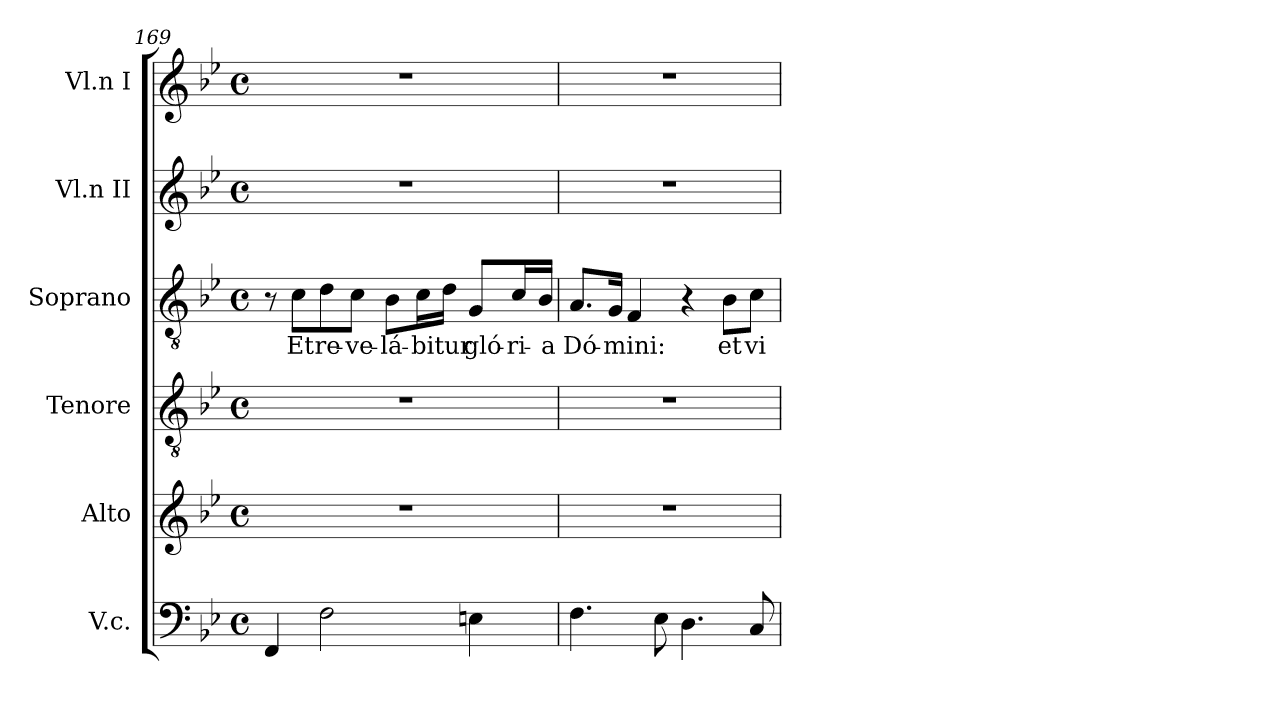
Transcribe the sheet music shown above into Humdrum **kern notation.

**kern	**kern	**kern	**kern	**text	**kern	**kern
*part6	*part5	*part4	*part3	*part3	*part2	*part1
*staff6	*staff5	*staff4	*staff3	*staff3	*staff2	*staff1
*I"V.c.	*I"Alto	*I"Tenore	*I"Soprano	*	*I"Vl.n II	*I"Vl.n I
*I'V.c.	*I'Alto	*I'Tenore	*I'Soprano	*	*I'Vl.n II	*I'Vl.n I
!!LO:LB:g=z
*clefF4	*clefG2	*clefGv2	*clefGv2	*	*clefG2	*clefG2
*k[b-e-]	*k[b-e-]	*k[b-e-]	*k[b-e-]	*	*k[b-e-]	*k[b-e-]
*B-:	*B-:	*B-:	*B-:	*	*B-:	*B-:
*M4/4	*M4/4	*M4/4	*M4/4	*	*M4/4	*M4/4
*met(c)	*met(c)	*met(c)	*met(c)	*	*met(c)	*met(c)
=169	=169	=169	=169	=169	=169	=169
4FF/	1r	1r	8r	.	1r	1r
!	!	!	!	!LO:LY:b	!	!
.	.	.	8c\L	Et	.	.
!	!	!	!	!LO:LY:b	!	!
2F\	.	.	8d\	re-	.	.
!	!	!	!	!LO:LY:b	!	!
.	.	.	8c\J	-ve-	.	.
!	!	!	!	!LO:LY:b	!	!
.	.	.	8B-\L	-lá-	.	.
!	!	!	!	!LO:LY:b	!	!
.	.	.	16c\L	-bitur	.	.
.	.	.	16d\JJ	.	.	.
!	!	!	!	!LO:LY:b	!	!
4En\	.	.	8G/L	gló-	.	.
!	!	!	!	!LO:LY:b	!	!
.	.	.	16c/L	-ri-	.	.
!	!	!	!	!LO:LY:b	!	!
.	.	.	16B-/JJ	-a	.	.
=170	=170	=170	=170	=170	=170	=170
!	!	!	!	!LO:LY:b	!	!
4.F\	1r	1r	8.A/L	Dó-	1r	1r
!	!	!	!	!LO:LY:b	!	!
.	.	.	16G/Jk	-mini:	.	.
.	.	.	4F/	.	.	.
8E-\	.	.	.	.	.	.
4.D\	.	.	4r	.	.	.
!	!	!	!	!LO:LY:b	!	!
.	.	.	8B-\L	et	.	.
!	!	!	!	!LO:LY:b	!	!
8C/	.	.	8c\J	vi-	.	.
=	=	=	=	=	=	=
*-	*-	*-	*-	*-	*-	*-
